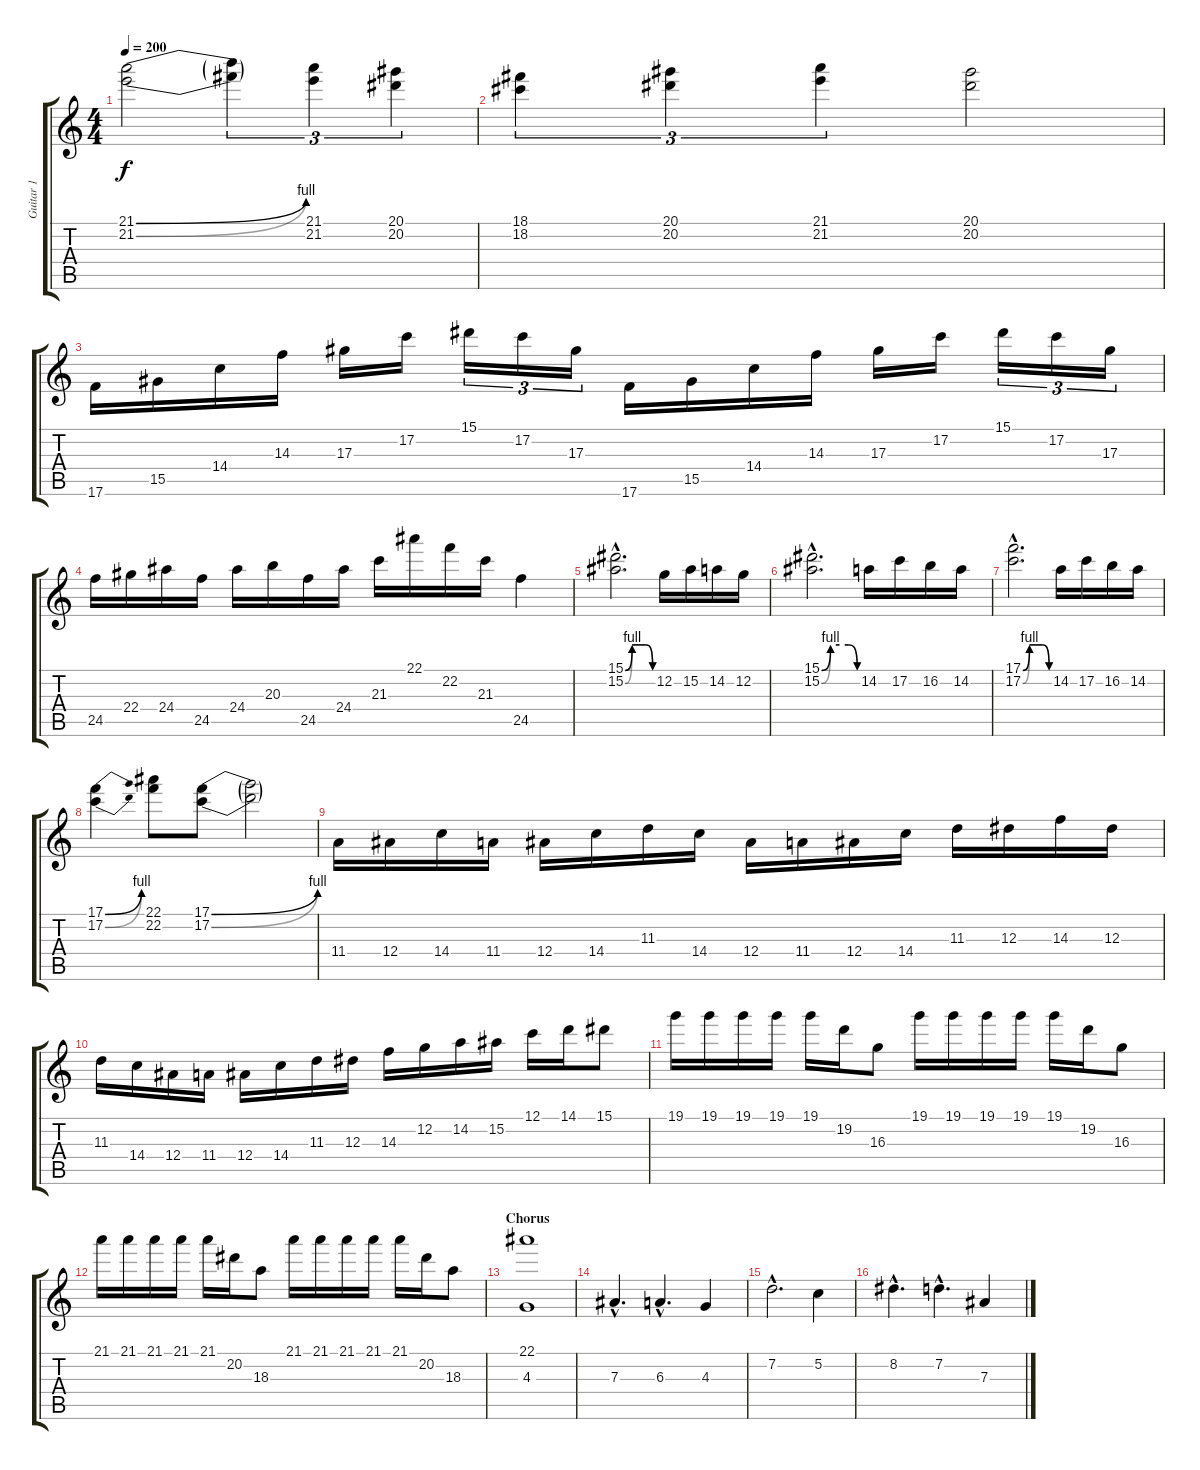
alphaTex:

\track ("Guitar 1" "Guitar 1") {instrument distortionguitar}
\staff {score tabs}
\tuning (C4 G3 Eb3 Bb2 F2 C2) {hide}
\ts (4 4)
\tempo 200
\clef g2
\ks c
(21.1{be (bend 0 0 60 4)} 21.2{be (bend 0 0 60 4)}).2{dy f} (21.1{t} 21.2{t}).4{tu (3 2)} (21.1 21.2).4{tu (3 2)} (20.1 20.2).4{tu (3 2)} |
(18.1 18.2).4{tu (3 2)} (20.1 20.2).4{tu (3 2)} (21.1 21.2).4{tu (3 2)} (20.1 20.2).2 |
17.6.16 15.5.16 14.4.16 14.3.16 17.3.16 17.2.16 15.1.16{tu (3 2)} 17.2.16{tu (3 2)} 17.3.16{tu (3 2)} 17.6.16 15.5.16 14.4.16 14.3.16 17.3.16 17.2.16 15.1.16{tu (3 2)} 17.2.16{tu (3 2)} 17.3.16{tu (3 2)} |
24.5.16 22.4.16 24.4.16 24.5.16 24.4.16 20.3.16 24.5.16 24.4.16 21.3.16 22.1.16 22.2.16 21.3.16 24.5.4 |
(15.1{be (custom 0 0 15 4 30 4 45 4 60 0) hac} 15.2{be (custom 0 0 15 4 30 4 45 4 60 0) hac}).2{d} 12.2.16 15.2.16 14.2.16 12.2.16 |
(15.1{be (custom 0 0 15 4 30 4 45 4 60 0) hac} 15.2{be (custom 0 0 15 4 30 4 45 4 60 0) hac}).2{d} 14.2.16 17.2.16 16.2.16 14.2.16 |
(17.1{be (custom 0 0 15 4 30 4 45 4 60 0) hac} 17.2{be (custom 0 0 15 4 30 4 45 4 60 0) hac}).2{d} 14.2.16 17.2.16 16.2.16 14.2.16 |
(17.1{be (bend 0 0 60 4)} 17.2{be (bend 0 0 60 4)}).4 (22.1 22.2).8 (17.1{be (bend 0 0 60 4)} 17.2{be (bend 0 0 60 4)}).8 (17.1{t} 17.2{t}).2 |
11.4.16 12.4.16 14.4.16 11.4.16 12.4.16 14.4.16 11.3.16 14.4.16 12.4.16 11.4.16 12.4.16 14.4.16 11.3.16 12.3.16 14.3.16 12.3.16 |
11.3.16 14.4.16 12.4.16 11.4.16 12.4.16 14.4.16 11.3.16 12.3.16 14.3.16 12.2.16 14.2.16 15.2.16 12.1.16 14.1.16 15.1.8 |
19.1.16 19.1.16 19.1.16 19.1.16 19.1.16 19.2.16 16.3.8 19.1.16 19.1.16 19.1.16 19.1.16 19.1.16 19.2.16 16.3.8 |
21.1.16 21.1.16 21.1.16 21.1.16 21.1.16 20.2.16 18.3.8 21.1.16 21.1.16 21.1.16 21.1.16 21.1.16 20.2.16 18.3.8 |
\section ("" "Chorus")
(22.1 4.3).1 |
7.3{hac}.4{d} 6.3{hac}.4{d} 4.3.4 |
7.2{hac}.2{d} 5.2.4 |
8.2{hac}.4{d} 7.2{hac}.4{d} 7.3.4
